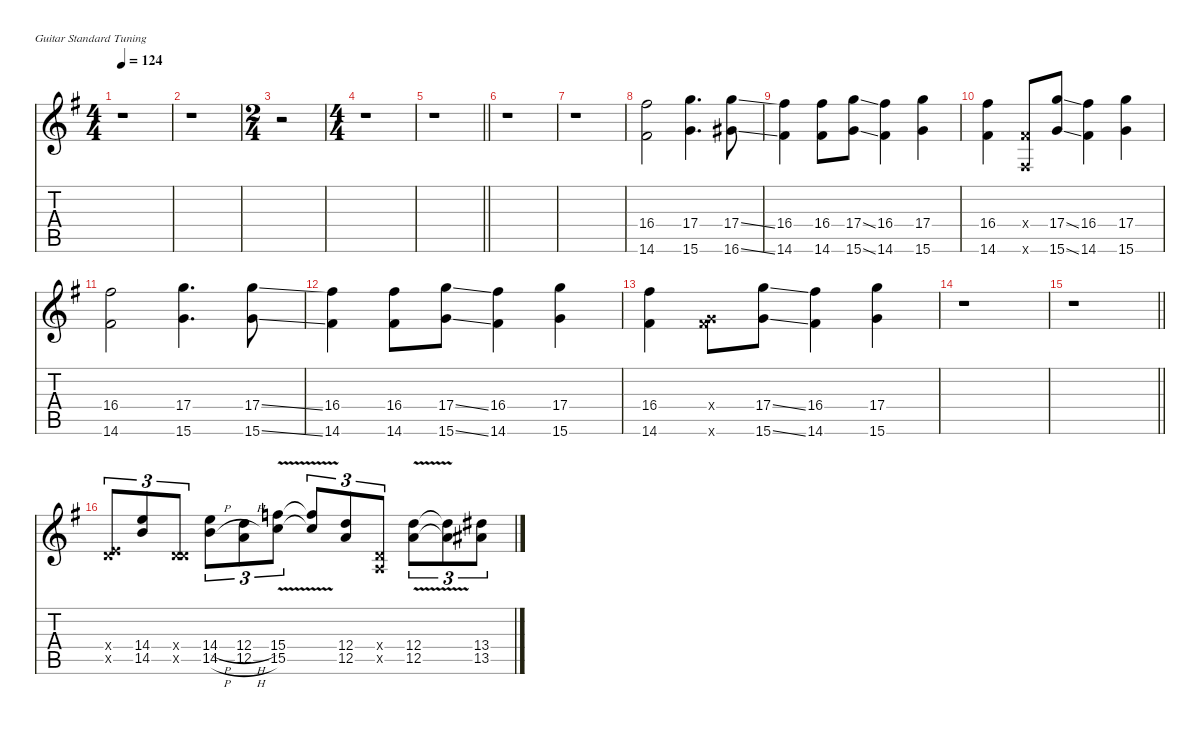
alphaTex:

\defaultSystemsLayout 4
\hideDynamics
\bracketExtendMode nobrackets
\singleTrackTrackNamePolicy hidden
\multiTrackTrackNamePolicy hidden
\otherSystemsTrackNameOrientation horizontal
\track ("Guitar 2" "dist.guit.") {defaultSystemsLayout 8 instrument distortionguitar}
\staff {score tabs}
\tuning (E4 B3 G3 D3 A2 E2)
\ts (4 4)
\tempo 124
\clef g2
\ks eminor
r.1{dy f beam Down} |
r.1{beam Down} |
\ts (2 4)
\beaming (8 2 2)
r.2{beam Down} |
\ts (4 4)
\beaming (8 2 2 2 2)
r.1{beam Down} |
\barLineRight lightlight
r.1{beam Down} |
r.1{beam Down} |
r.1{beam Down} |
(16.4{acc #} 14.6{acc #}).2{beam Down} (17.4{acc forcenatural} 15.6{acc forcenatural}).4{d beam Down} (17.4{ss acc forcenatural} 16.6{ss acc #}).8{beam Down} |
(16.4{acc #} 14.6{acc #}).4{beam Down} (16.4{acc #} 14.6{acc #}).8{beam Down} (17.4{ss acc forcenatural} 15.6{ss acc forcenatural}).8{beam Down} (16.4{acc #} 14.6{acc #}).4{beam Down} (17.4{acc forcenatural} 15.6{acc forcenatural}).4{beam Down} |
(16.4{acc #} 14.6{acc #}).4{beam Down} (4.4{x acc #} 2.6{x acc #}).8{beam Up} (17.4{ss acc forcenatural} 15.6{ss acc forcenatural}).8{beam Up} (16.4{acc #} 14.6{acc #}).4{beam Down} (17.4{acc forcenatural} 15.6{acc forcenatural}).4{beam Down} |
(16.4{acc #} 14.6{acc #}).2{beam Down} (17.4{acc forcenatural} 15.6{acc forcenatural}).4{d beam Down} (17.4{ss acc forcenatural} 15.6{ss acc forcenatural}).8{beam Down} |
(16.4{acc #} 14.6{acc #}).4{beam Down} (16.4{acc #} 14.6{acc #}).8{beam Down} (17.4{ss acc forcenatural} 15.6{ss acc forcenatural}).8{beam Down} (16.4{acc #} 14.6{acc #}).4{beam Down} (17.4{acc forcenatural} 15.6{acc forcenatural}).4{beam Down} |
(16.4{acc #} 14.6{acc #}).4{beam Down} (4.4{x acc #} 15.6{x acc forcenatural}).8{beam Down} (17.4{ss acc forcenatural} 15.6{ss acc forcenatural}).8{beam Down} (16.4{acc #} 14.6{acc #}).4{beam Down} (17.4{acc forcenatural} 15.6{acc forcenatural}).4{beam Down} |
r.1{beam Down} |
\barLineRight lightlight
r.1{beam Down} |
(0.4{x acc forcenatural} 7.5{x acc forcenatural}).8{tu (3 2) dy fff beam Up} (14.4{acc forcenatural} 14.5{acc forcenatural}).8{tu (3 2) beam Up} (0.4{x acc forcenatural} 5.5{x acc forcenatural}).8{tu (3 2) beam Up} (14.4{h acc forcenatural} 14.5{h acc forcenatural}).8{tu (3 2) beam Down} (12.4{h acc forcenatural} 12.5{h acc forcenatural}).8{tu (3 2) beam Down} (15.4{v acc forcenatural} 15.5{v acc forcenatural}).8{tu (3 2) beam Down} (15.4{v t acc forcenatural} 15.5{v t acc forcenatural}).8{tu (3 2) dy f beam Up} (12.4{acc forcenatural} 12.5{acc forcenatural}).8{tu (3 2) dy fff beam Up} (0.4{x acc forcenatural} 0.5{x acc forcenatural}).8{tu (3 2) beam Up} (12.4{v acc forcenatural} 12.5{v acc forcenatural}).8{tu (3 2) beam Down} (12.4{v t acc forcenatural} 12.5{v t acc forcenatural}).8{tu (3 2) dy f beam Down} (13.4{acc #} 13.5{acc #}).8{tu (3 2) dy fff beam Down}
